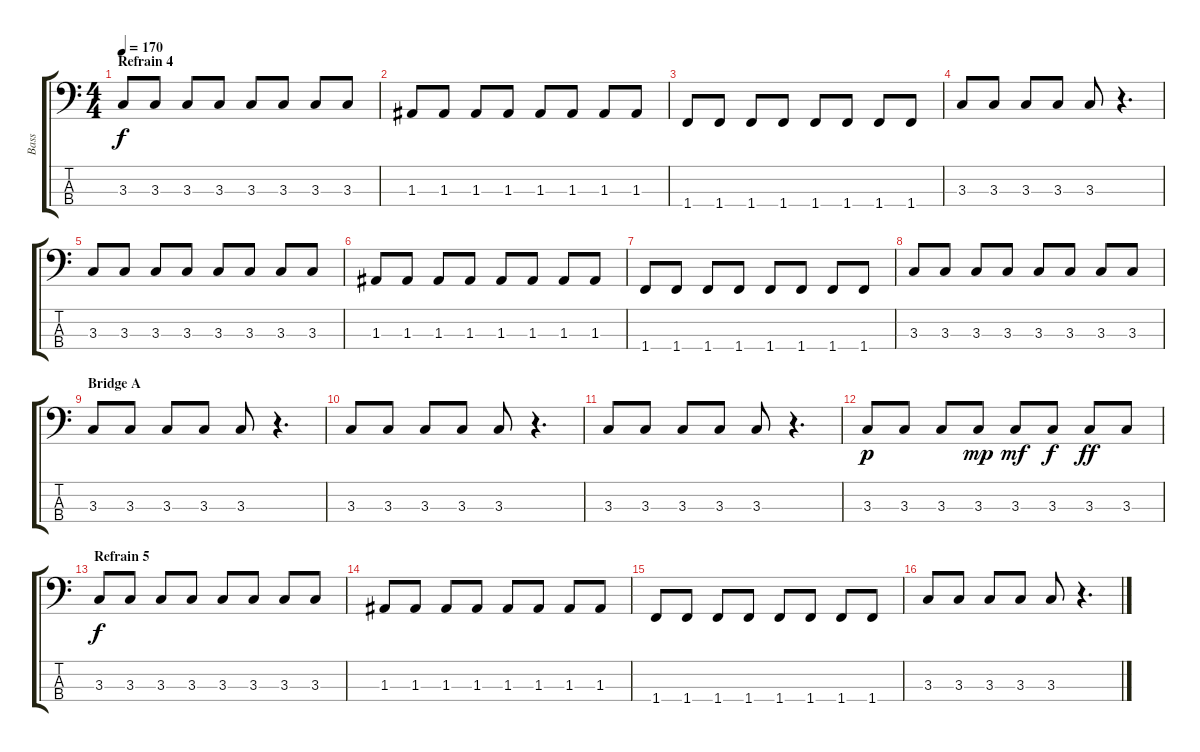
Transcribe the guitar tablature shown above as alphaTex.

\track ("Bass" "Bass") {instrument electricbasspick}
\staff {score tabs}
\tuning (G2 D2 A1 E1) {hide}
\ts (4 4)
\section ("" "Refrain 4")
\tempo 170
\clef f4
\ks c
3.3.8{dy f} 3.3.8 3.3.8 3.3.8 3.3.8 3.3.8 3.3.8 3.3.8 |
1.3.8 1.3.8 1.3.8 1.3.8 1.3.8 1.3.8 1.3.8 1.3.8 |
1.4.8 1.4.8 1.4.8 1.4.8 1.4.8 1.4.8 1.4.8 1.4.8 |
3.3.8 3.3.8 3.3.8 3.3.8 3.3.8 r.4{d} |
3.3.8 3.3.8 3.3.8 3.3.8 3.3.8 3.3.8 3.3.8 3.3.8 |
1.3.8 1.3.8 1.3.8 1.3.8 1.3.8 1.3.8 1.3.8 1.3.8 |
1.4.8 1.4.8 1.4.8 1.4.8 1.4.8 1.4.8 1.4.8 1.4.8 |
3.3.8 3.3.8 3.3.8 3.3.8 3.3.8 3.3.8 3.3.8 3.3.8 |
\section ("" "Bridge A")
3.3.8 3.3.8 3.3.8 3.3.8 3.3.8 r.4{d} |
3.3.8 3.3.8 3.3.8 3.3.8 3.3.8 r.4{d} |
3.3.8 3.3.8 3.3.8 3.3.8 3.3.8 r.4{d} |
3.3.8{dy p} 3.3.8 3.3.8 3.3.8{dy mp} 3.3.8{dy mf} 3.3.8{dy f} 3.3.8{dy ff} 3.3.8 |
\section ("" "Refrain 5")
3.3.8{dy f} 3.3.8 3.3.8 3.3.8 3.3.8 3.3.8 3.3.8 3.3.8 |
1.3.8 1.3.8 1.3.8 1.3.8 1.3.8 1.3.8 1.3.8 1.3.8 |
1.4.8 1.4.8 1.4.8 1.4.8 1.4.8 1.4.8 1.4.8 1.4.8 |
3.3.8 3.3.8 3.3.8 3.3.8 3.3.8 r.4{d}
